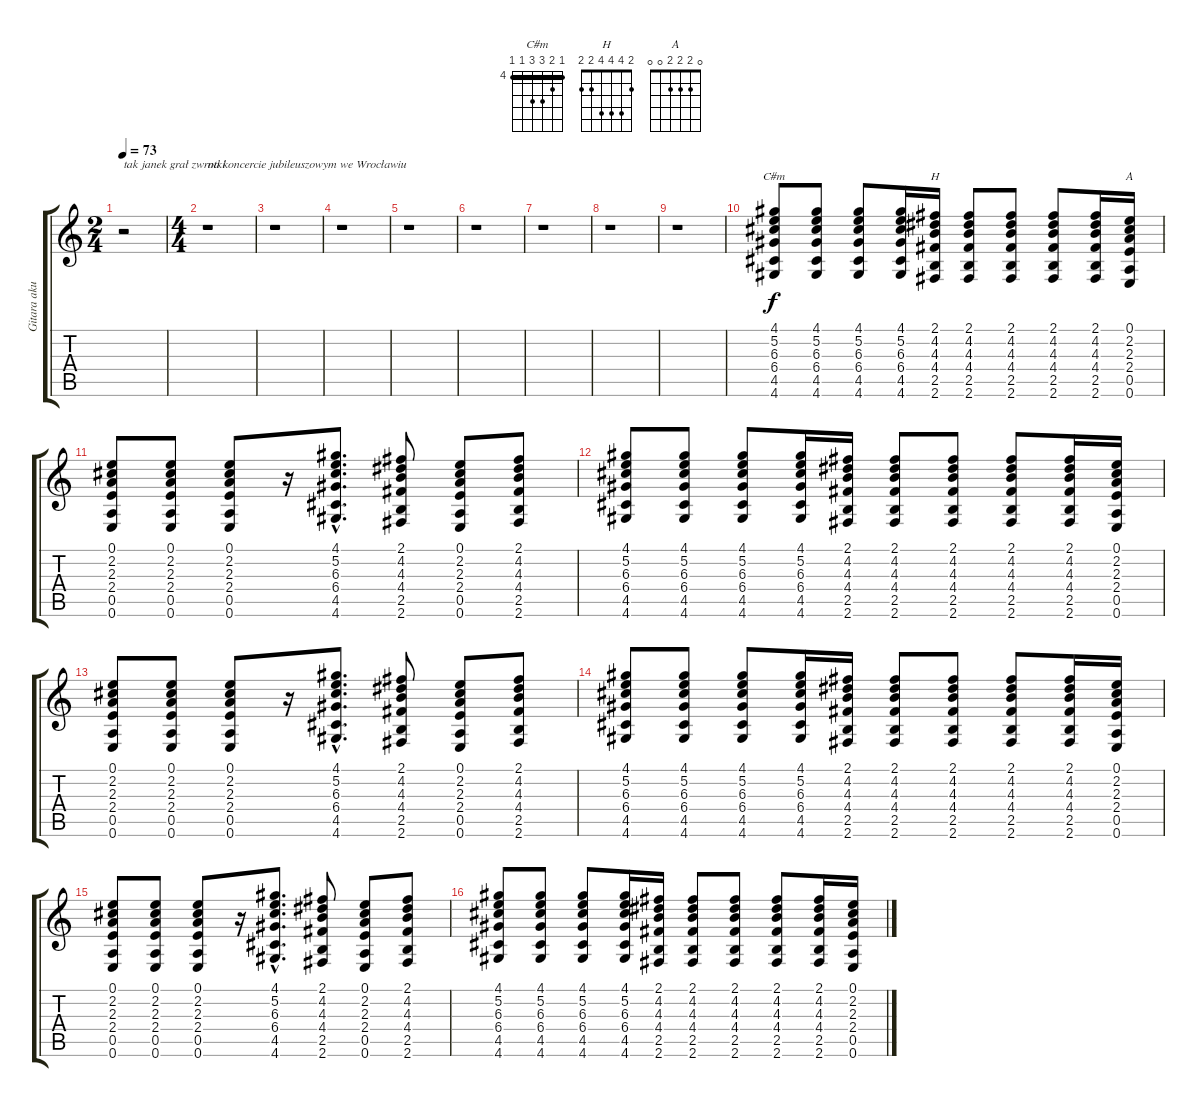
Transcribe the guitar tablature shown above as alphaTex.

\track ("Gitara akustyczna" "Gitara aku") {instrument acousticguitarsteel}
\staff {score tabs}
\tuning (E4 B3 G3 D3 A2 E2) {hide}
\chord ("C#m" 4 5 6 6 4 4) {firstfret 4 barre 4}
\chord ("H" 2 4 4 4 2 2)
\chord ("A" 0 2 2 2 0 0)
\ts (2 4)
\tempo 73
\clef g2
\ks c
r.2{txt "tak janek grał zwrotki" dy f instrument acousticguitarsteel} |
\ts (4 4)
r.1{txt "na koncercie jubileuszowym we Wrocławiu"} |
r.1 |
r.1 |
r.1 |
r.1 |
r.1 |
r.1 |
r.1 |
(4.1 5.2 6.3 6.4 4.5 4.6).8{ch "C#m"} (4.1 5.2 6.3 6.4 4.5 4.6).8 (4.1 5.2 6.3 6.4 4.5 4.6).8 (4.1 5.2 6.3 6.4 4.5 4.6).16 (2.1 4.2 4.3 4.4 2.5 2.6).16{ch "H"} (2.1 4.2 4.3 4.4 2.5 2.6).8 (2.1 4.2 4.3 4.4 2.5 2.6).8 (2.1 4.2 4.3 4.4 2.5 2.6).8 (2.1 4.2 4.3 4.4 2.5 2.6).16 (0.1 2.2 2.3 2.4 0.5 0.6).16{ch "A"} |
(0.1 2.2 2.3 2.4 0.5 0.6).8 (0.1 2.2 2.3 2.4 0.5 0.6).8 (0.1 2.2 2.3 2.4 0.5 0.6).8 r.16 (4.1{hac} 5.2{hac} 6.3{hac} 6.4{hac} 4.5{hac} 4.6{hac}).8{d} (2.1 4.2 4.3 4.4 2.5 2.6).8 (0.1 2.2 2.3 2.4 0.5 0.6).8 (2.1 4.2 4.3 4.4 2.5 2.6).8 |
(4.1 5.2 6.3 6.4 4.5 4.6).8 (4.1 5.2 6.3 6.4 4.5 4.6).8 (4.1 5.2 6.3 6.4 4.5 4.6).8 (4.1 5.2 6.3 6.4 4.5 4.6).16 (2.1 4.2 4.3 4.4 2.5 2.6).16 (2.1 4.2 4.3 4.4 2.5 2.6).8 (2.1 4.2 4.3 4.4 2.5 2.6).8 (2.1 4.2 4.3 4.4 2.5 2.6).8 (2.1 4.2 4.3 4.4 2.5 2.6).16 (0.1 2.2 2.3 2.4 0.5 0.6).16 |
(0.1 2.2 2.3 2.4 0.5 0.6).8 (0.1 2.2 2.3 2.4 0.5 0.6).8 (0.1 2.2 2.3 2.4 0.5 0.6).8 r.16 (4.1{hac} 5.2{hac} 6.3{hac} 6.4{hac} 4.5{hac} 4.6{hac}).8{d} (2.1 4.2 4.3 4.4 2.5 2.6).8 (0.1 2.2 2.3 2.4 0.5 0.6).8 (2.1 4.2 4.3 4.4 2.5 2.6).8 |
(4.1 5.2 6.3 6.4 4.5 4.6).8 (4.1 5.2 6.3 6.4 4.5 4.6).8 (4.1 5.2 6.3 6.4 4.5 4.6).8 (4.1 5.2 6.3 6.4 4.5 4.6).16 (2.1 4.2 4.3 4.4 2.5 2.6).16 (2.1 4.2 4.3 4.4 2.5 2.6).8 (2.1 4.2 4.3 4.4 2.5 2.6).8 (2.1 4.2 4.3 4.4 2.5 2.6).8 (2.1 4.2 4.3 4.4 2.5 2.6).16 (0.1 2.2 2.3 2.4 0.5 0.6).16 |
(0.1 2.2 2.3 2.4 0.5 0.6).8 (0.1 2.2 2.3 2.4 0.5 0.6).8 (0.1 2.2 2.3 2.4 0.5 0.6).8 r.16 (4.1{hac} 5.2{hac} 6.3{hac} 6.4{hac} 4.5{hac} 4.6{hac}).8{d} (2.1 4.2 4.3 4.4 2.5 2.6).8 (0.1 2.2 2.3 2.4 0.5 0.6).8 (2.1 4.2 4.3 4.4 2.5 2.6).8 |
(4.1 5.2 6.3 6.4 4.5 4.6).8 (4.1 5.2 6.3 6.4 4.5 4.6).8 (4.1 5.2 6.3 6.4 4.5 4.6).8 (4.1 5.2 6.3 6.4 4.5 4.6).16 (2.1 4.2 4.3 4.4 2.5 2.6).16 (2.1 4.2 4.3 4.4 2.5 2.6).8 (2.1 4.2 4.3 4.4 2.5 2.6).8 (2.1 4.2 4.3 4.4 2.5 2.6).8 (2.1 4.2 4.3 4.4 2.5 2.6).16 (0.1 2.2 2.3 2.4 0.5 0.6).16
